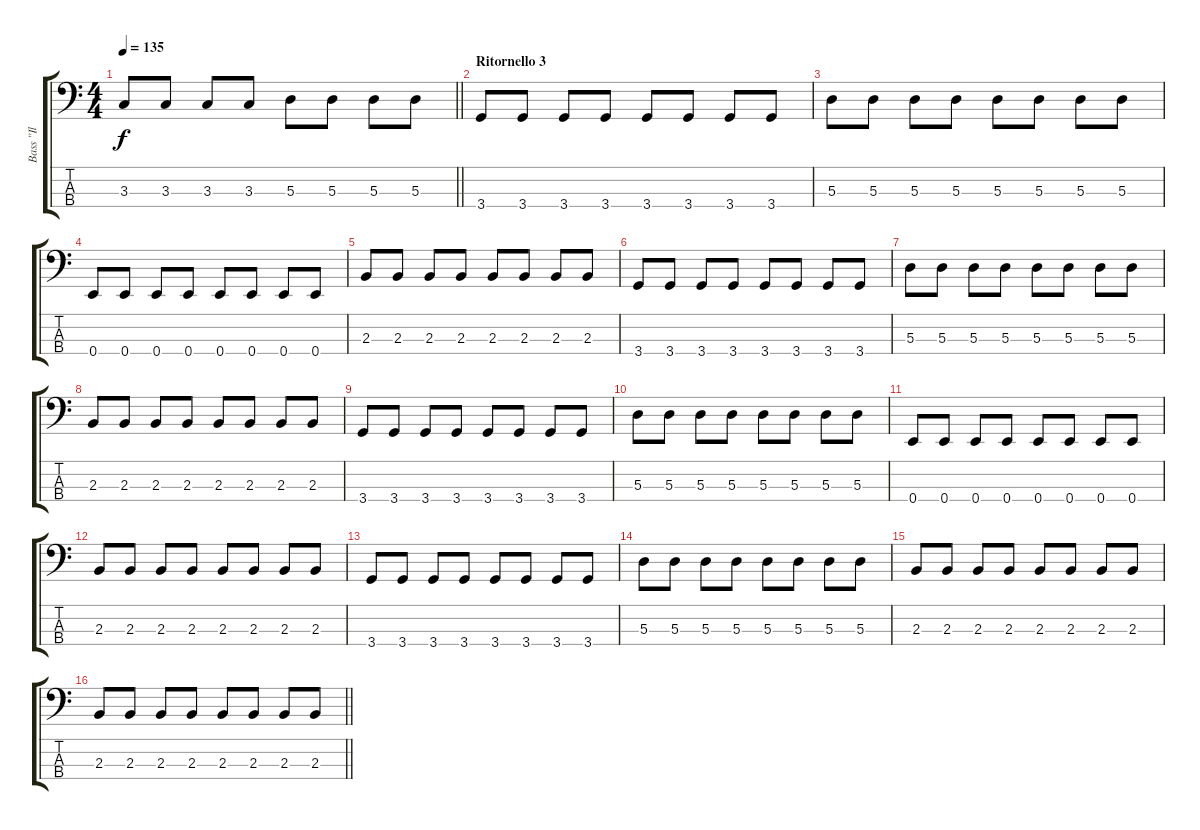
\track ("Bass ''Il Gallo''" "Bass ''Il ") {instrument electricbasspick}
\staff {score tabs}
\tuning (G2 D2 A1 E1) {hide}
\ts (4 4)
\tempo 135
\clef f4
\barLineRight lightlight
\ks c
3.3.8{dy f} 3.3.8 3.3.8 3.3.8 5.3.8 5.3.8 5.3.8 5.3.8 |
\section ("" "Ritornello 3")
3.4.8 3.4.8 3.4.8 3.4.8 3.4.8 3.4.8 3.4.8 3.4.8 |
5.3.8 5.3.8 5.3.8 5.3.8 5.3.8 5.3.8 5.3.8 5.3.8 |
0.4.8 0.4.8 0.4.8 0.4.8 0.4.8 0.4.8 0.4.8 0.4.8 |
2.3.8 2.3.8 2.3.8 2.3.8 2.3.8 2.3.8 2.3.8 2.3.8 |
3.4.8 3.4.8 3.4.8 3.4.8 3.4.8 3.4.8 3.4.8 3.4.8 |
5.3.8 5.3.8 5.3.8 5.3.8 5.3.8 5.3.8 5.3.8 5.3.8 |
2.3.8 2.3.8 2.3.8 2.3.8 2.3.8 2.3.8 2.3.8 2.3.8 |
3.4.8 3.4.8 3.4.8 3.4.8 3.4.8 3.4.8 3.4.8 3.4.8 |
5.3.8 5.3.8 5.3.8 5.3.8 5.3.8 5.3.8 5.3.8 5.3.8 |
0.4.8 0.4.8 0.4.8 0.4.8 0.4.8 0.4.8 0.4.8 0.4.8 |
2.3.8 2.3.8 2.3.8 2.3.8 2.3.8 2.3.8 2.3.8 2.3.8 |
3.4.8 3.4.8 3.4.8 3.4.8 3.4.8 3.4.8 3.4.8 3.4.8 |
5.3.8 5.3.8 5.3.8 5.3.8 5.3.8 5.3.8 5.3.8 5.3.8 |
2.3.8 2.3.8 2.3.8 2.3.8 2.3.8 2.3.8 2.3.8 2.3.8 |
\barLineRight lightlight
2.3.8 2.3.8 2.3.8 2.3.8 2.3.8 2.3.8 2.3.8 2.3.8
